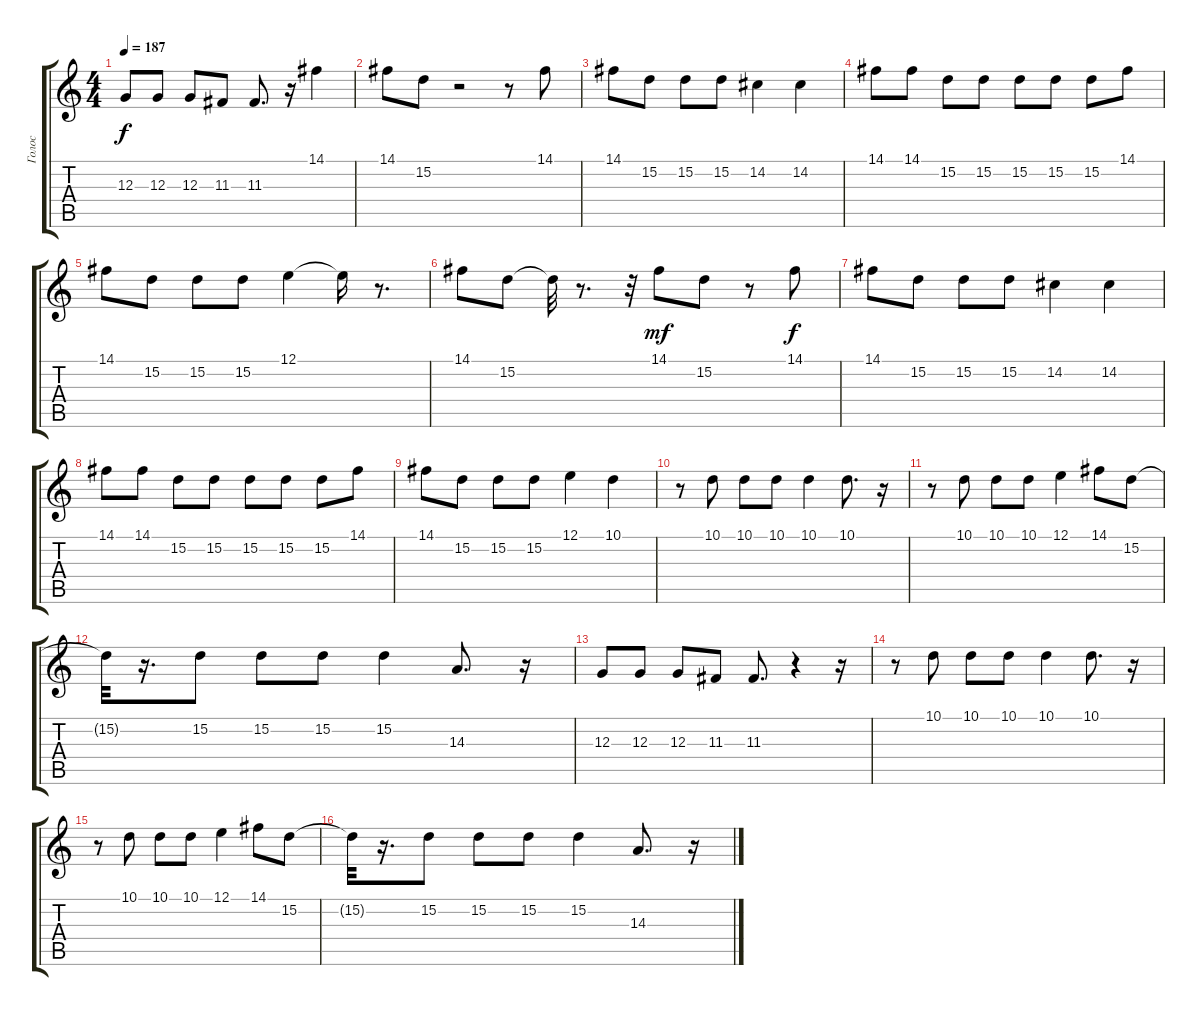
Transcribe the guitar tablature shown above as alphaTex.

\track ("Голос" "Голос") {instrument clarinet}
\staff {score tabs}
\tuning (E4 B3 G3 D3 A2 E2) {hide}
\ts (4 4)
\tempo 187
\clef g2
\ks c
12.3.8{dy f} 12.3.8 12.3.8 11.3.8 11.3.8{d} r.16 14.1.4 |
14.1.8 15.2.8 r.2 r.8 14.1.8 |
14.1.8 15.2.8 15.2.8 15.2.8 14.2.4 14.2.4 |
14.1.8 14.1.8 15.2.8 15.2.8 15.2.8 15.2.8 15.2.8 14.1.8 |
14.1.8 15.2.8 15.2.8 15.2.8 12.1.4 12.1{t}.16 r.8{d} |
14.1.8 15.2.8 15.2{t}.32 r.8{d} r.32 14.1.8{dy mf} 15.2.8 r.8 14.1.8{dy f} |
14.1.8 15.2.8 15.2.8 15.2.8 14.2.4 14.2.4 |
14.1.8 14.1.8 15.2.8 15.2.8 15.2.8 15.2.8 15.2.8 14.1.8 |
14.1.8 15.2.8 15.2.8 15.2.8 12.1.4 10.1.4 |
r.8 10.1.8 10.1.8 10.1.8 10.1.4 10.1.8{d} r.16 |
r.8 10.1.8 10.1.8 10.1.8 12.1.4 14.1.8 15.2.8 |
15.2{t}.32 r.16{d} 15.2.8 15.2.8 15.2.8 15.2.4 14.3.8{d} r.16 |
12.3.8 12.3.8 12.3.8 11.3.8 11.3.8{d} r.4 r.16 |
r.8 10.1.8 10.1.8 10.1.8 10.1.4 10.1.8{d} r.16 |
r.8 10.1.8 10.1.8 10.1.8 12.1.4 14.1.8 15.2.8 |
15.2{t}.32 r.16{d} 15.2.8 15.2.8 15.2.8 15.2.4 14.3.8{d} r.16
